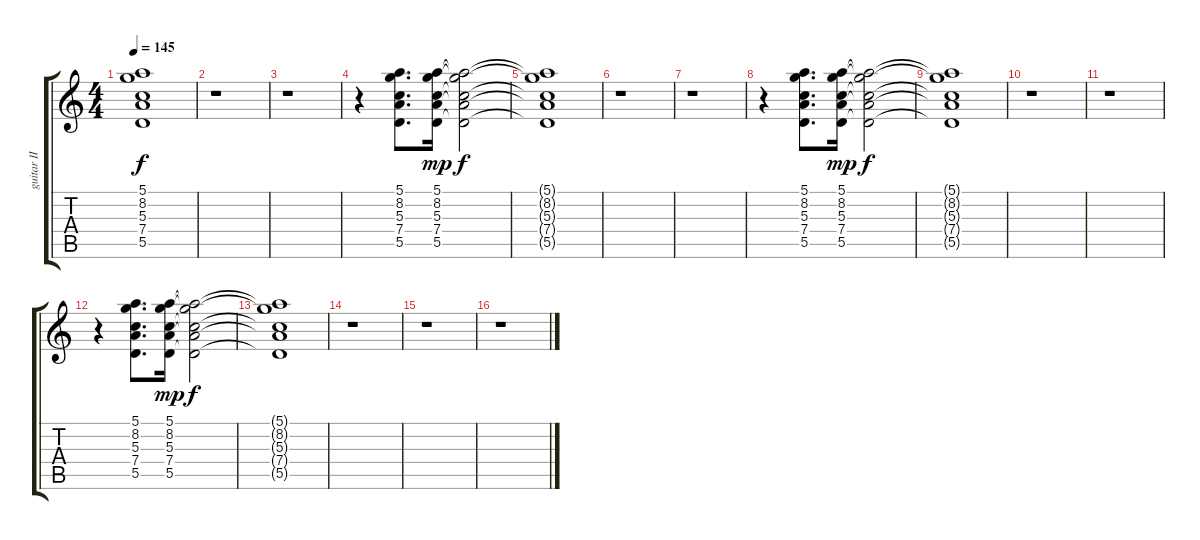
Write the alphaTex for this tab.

\track ("guitar II" "guitar II") {instrument electricguitarclean}
\staff {score tabs}
\tuning (E4 B3 G3 D3 A2 E2) {hide}
\ts (4 4)
\tempo 145
\clef g2
\ks c
(5.1{t} 8.2{t} 5.3{t} 7.4{t} 5.5{t}).1{dy f} |
r.1 |
r.1 |
r.4 (5.1 8.2 5.3 7.4 5.5).8{d} (5.1 8.2 5.3 7.4 5.5).16{dy mp} (5.1{t} 8.2{t} 5.3{t} 7.4{t} 5.5{t}).2{dy f} |
(5.1{t} 8.2{t} 5.3{t} 7.4{t} 5.5{t}).1 |
r.1 |
r.1 |
r.4 (5.1 8.2 5.3 7.4 5.5).8{d} (5.1 8.2 5.3 7.4 5.5).16{dy mp} (5.1{t} 8.2{t} 5.3{t} 7.4{t} 5.5{t}).2{dy f} |
(5.1{t} 8.2{t} 5.3{t} 7.4{t} 5.5{t}).1 |
r.1 |
r.1 |
r.4 (5.1 8.2 5.3 7.4 5.5).8{d} (5.1 8.2 5.3 7.4 5.5).16{dy mp} (5.1{t} 8.2{t} 5.3{t} 7.4{t} 5.5{t}).2{dy f} |
(5.1{t} 8.2{t} 5.3{t} 7.4{t} 5.5{t}).1 |
r.1 |
r.1 |
r.1
